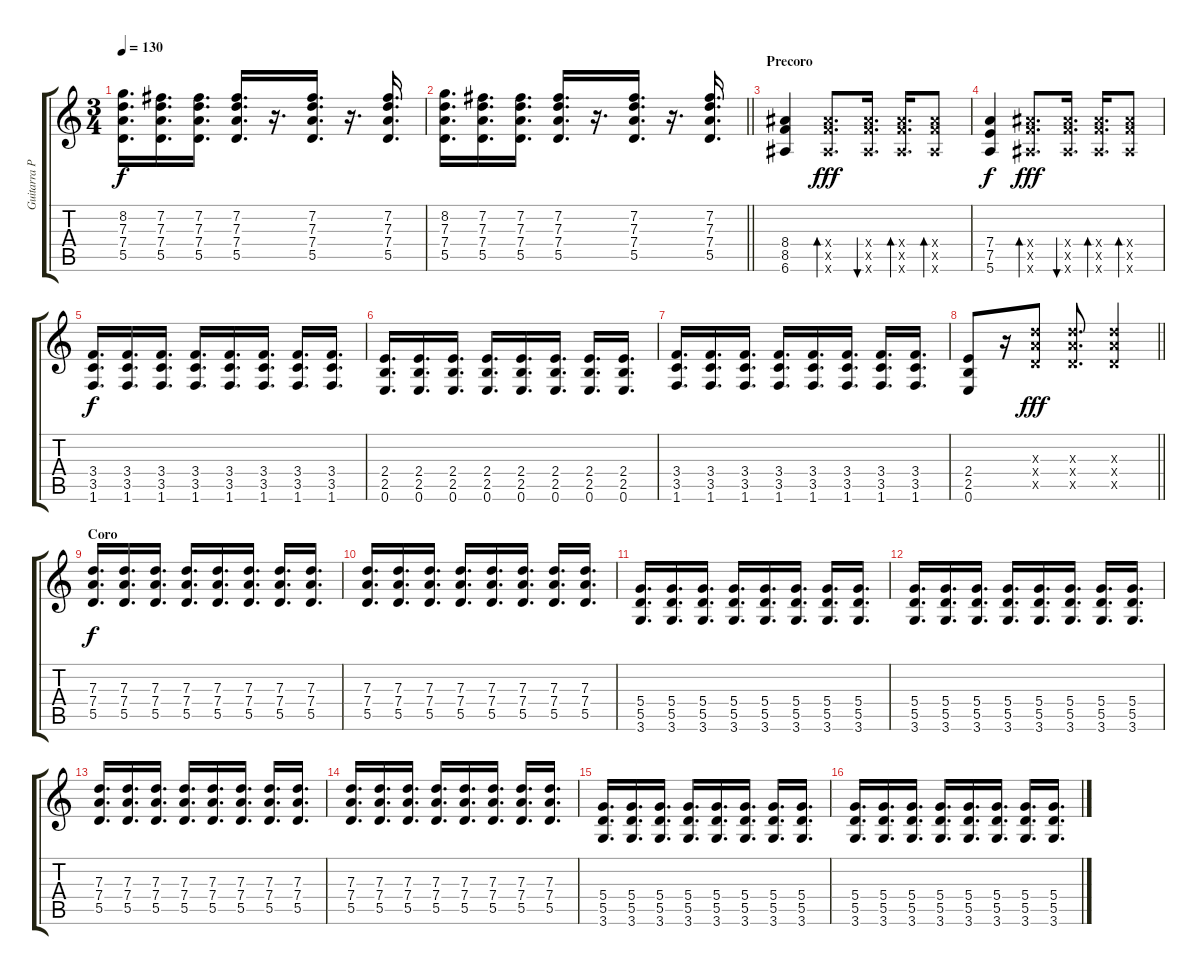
\track ("Guitarra Principal" "Guitarra P") {instrument distortionguitar}
\staff {score tabs}
\tuning (E4 B3 G3 D3 A2 E2) {hide}
\ts (3 4)
\tempo 130
\clef g2
\ks c
(8.2 7.3 7.4 5.5).16{d dy f} (7.2 7.3 7.4 5.5).16{d} (7.2 7.3 7.4 5.5).16{d} (7.2 7.3 7.4 5.5).16{d} r.16{d} (7.2 7.3 7.4 5.5).16{d} r.16{d} (7.2 7.3 7.4 5.5).16{d} |
\barLineRight lightlight
(8.2 7.3 7.4 5.5).16{d} (7.2 7.3 7.4 5.5).16{d} (7.2 7.3 7.4 5.5).16{d} (7.2 7.3 7.4 5.5).16{d} r.16{d} (7.2 7.3 7.4 5.5).16{d} r.16{d} (7.2 7.3 7.4 5.5).16{d} |
\section ("" "Precoro")
(8.4 8.5 6.6).4 (8.4{x} 8.5{x} 6.6{x}).8{d bd 60 dy fff} (8.4{x} 8.5{x} 6.6{x}).16{d bu 60} (8.4{x} 8.5{x} 6.6{x}).16{d bd 60} (8.4{x} 8.5{x} 6.6{x}).8{bd 60} |
(7.4 7.5 5.6).4{dy f} (8.4{x} 8.5{x} 6.6{x}).8{d bd 60 dy fff} (8.4{x} 8.5{x} 6.6{x}).16{d bu 60} (8.4{x} 8.5{x} 6.6{x}).16{d bd 60} (8.4{x} 8.5{x} 6.6{x}).8{bd 60} |
(3.4 3.5 1.6).16{d dy f} (3.4 3.5 1.6).16{d} (3.4 3.5 1.6).16{d} (3.4 3.5 1.6).16{d} (3.4 3.5 1.6).16{d} (3.4 3.5 1.6).16{d} (3.4 3.5 1.6).16{d} (3.4 3.5 1.6).16{d} |
(2.4 2.5 0.6).16{d} (2.4 2.5 0.6).16{d} (2.4 2.5 0.6).16{d} (2.4 2.5 0.6).16{d} (2.4 2.5 0.6).16{d} (2.4 2.5 0.6).16{d} (2.4 2.5 0.6).16{d} (2.4 2.5 0.6).16{d} |
(3.4 3.5 1.6).16{d} (3.4 3.5 1.6).16{d} (3.4 3.5 1.6).16{d} (3.4 3.5 1.6).16{d} (3.4 3.5 1.6).16{d} (3.4 3.5 1.6).16{d} (3.4 3.5 1.6).16{d} (3.4 3.5 1.6).16{d} |
\barLineRight lightlight
(2.4 2.5 0.6).8 r.16 (7.3{x} 7.4{x} 5.5{x}).8{dy fff} (7.3{x} 7.4{x} 5.5{x}).8{d} (7.3{x} 7.4{x} 5.5{x}).4 |
\section ("" "Coro")
(7.3 7.4 5.5).16{d dy f volume 11} (7.3 7.4 5.5).16{d} (7.3 7.4 5.5).16{d} (7.3 7.4 5.5).16{d} (7.3 7.4 5.5).16{d} (7.3 7.4 5.5).16{d} (7.3 7.4 5.5).16{d} (7.3 7.4 5.5).16{d} |
(7.3 7.4 5.5).16{d} (7.3 7.4 5.5).16{d} (7.3 7.4 5.5).16{d} (7.3 7.4 5.5).16{d} (7.3 7.4 5.5).16{d} (7.3 7.4 5.5).16{d} (7.3 7.4 5.5).16{d} (7.3 7.4 5.5).16{d} |
(5.4 5.5 3.6).16{d} (5.4 5.5 3.6).16{d} (5.4 5.5 3.6).16{d} (5.4 5.5 3.6).16{d} (5.4 5.5 3.6).16{d} (5.4 5.5 3.6).16{d} (5.4 5.5 3.6).16{d} (5.4 5.5 3.6).16{d} |
(5.4 5.5 3.6).16{d} (5.4 5.5 3.6).16{d} (5.4 5.5 3.6).16{d} (5.4 5.5 3.6).16{d} (5.4 5.5 3.6).16{d} (5.4 5.5 3.6).16{d} (5.4 5.5 3.6).16{d} (5.4 5.5 3.6).16{d} |
(7.3 7.4 5.5).16{d} (7.3 7.4 5.5).16{d} (7.3 7.4 5.5).16{d} (7.3 7.4 5.5).16{d} (7.3 7.4 5.5).16{d} (7.3 7.4 5.5).16{d} (7.3 7.4 5.5).16{d} (7.3 7.4 5.5).16{d} |
(7.3 7.4 5.5).16{d} (7.3 7.4 5.5).16{d} (7.3 7.4 5.5).16{d} (7.3 7.4 5.5).16{d} (7.3 7.4 5.5).16{d} (7.3 7.4 5.5).16{d} (7.3 7.4 5.5).16{d} (7.3 7.4 5.5).16{d} |
(5.4 5.5 3.6).16{d} (5.4 5.5 3.6).16{d} (5.4 5.5 3.6).16{d} (5.4 5.5 3.6).16{d} (5.4 5.5 3.6).16{d} (5.4 5.5 3.6).16{d} (5.4 5.5 3.6).16{d} (5.4 5.5 3.6).16{d} |
(5.4 5.5 3.6).16{d} (5.4 5.5 3.6).16{d} (5.4 5.5 3.6).16{d} (5.4 5.5 3.6).16{d} (5.4 5.5 3.6).16{d} (5.4 5.5 3.6).16{d} (5.4 5.5 3.6).16{d} (5.4 5.5 3.6).16{d}
